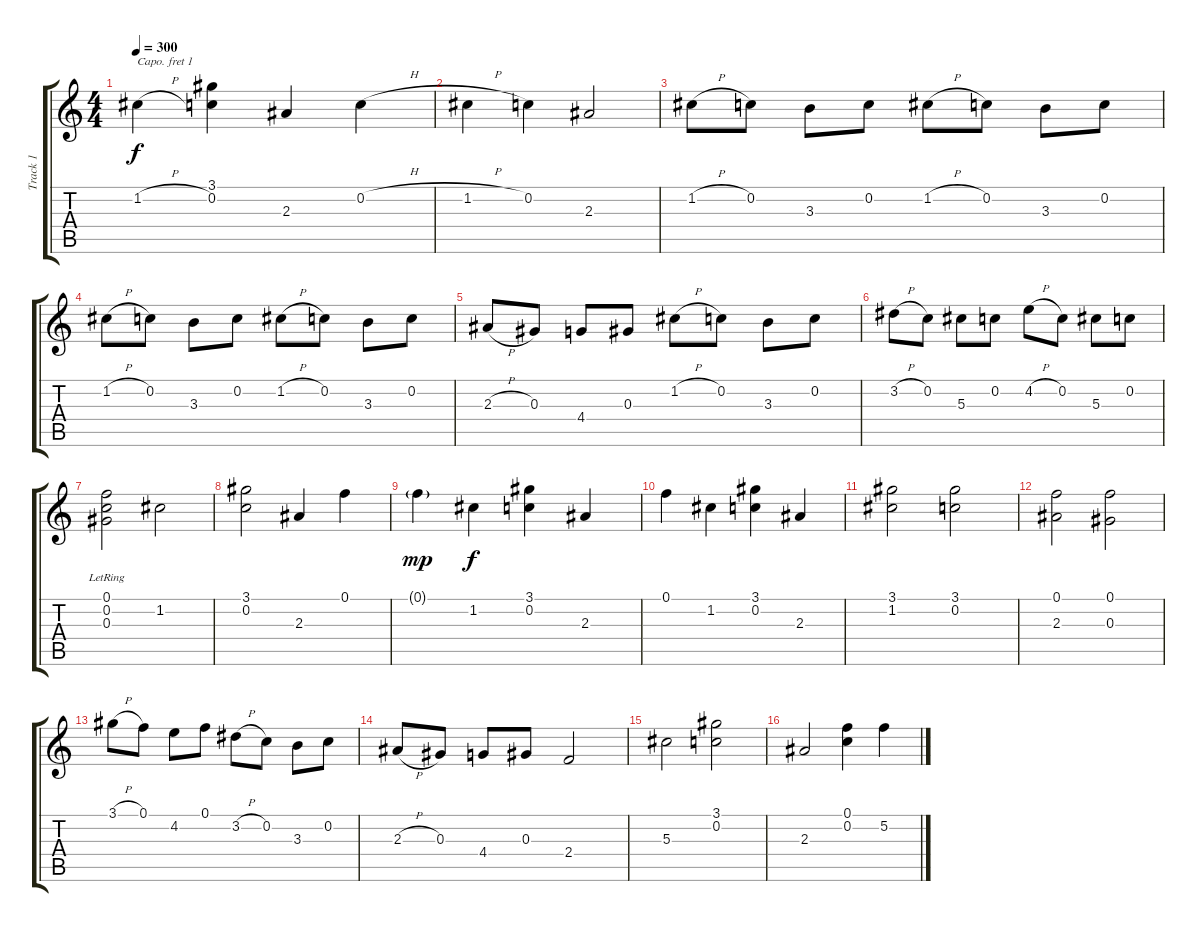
\track ("Track 1" "Track 1") {instrument acousticguitarnylon}
\staff {score tabs}
\capo 1
\tuning (E4 B3 G3 D3 A2 E2) {hide}
\ts (4 4)
\tempo 300
\clef g2
\ks c
1.2{h}.4{dy f} (3.1 0.2).4 2.3.4 0.2{h}.4 |
1.2{h}.4 0.2.4 2.3.2 |
1.2{h}.8 0.2.8 3.3.8 0.2.8 1.2{h}.8 0.2.8 3.3.8 0.2.8 |
1.2{h}.8 0.2.8 3.3.8 0.2.8 1.2{h}.8 0.2.8 3.3.8 0.2.8 |
2.3{h}.8 0.3.8 4.4.8 0.3.8 1.2{h}.8 0.2.8 3.3.8 0.2.8 |
3.2{h}.8 0.2.8 5.3.8 0.2.8 4.2{h}.8 0.2.8 5.3.8 0.2.8 |
(0.1 0.2{lr} 0.3).2 1.2.2 |
(3.1 0.2).2 2.3.4 0.1.4 |
0.1{g}.4{dy mp} 1.2.4{dy f} (3.1 0.2).4 2.3.4 |
0.1.4 1.2.4 (3.1 0.2).4 2.3.4 |
(3.1 1.2).2 (3.1 0.2).2 |
(0.1 2.3).2 (0.1 0.3).2 |
3.1{h}.8 0.1.8 4.2.8 0.1.8 3.2{h}.8 0.2.8 3.3.8 0.2.8 |
2.3{h}.8 0.3.8 4.4.8 0.3.8 2.4.2 |
5.3.2 (3.1 0.2).2 |
2.3.2 (0.1 0.2).4 5.2.4
